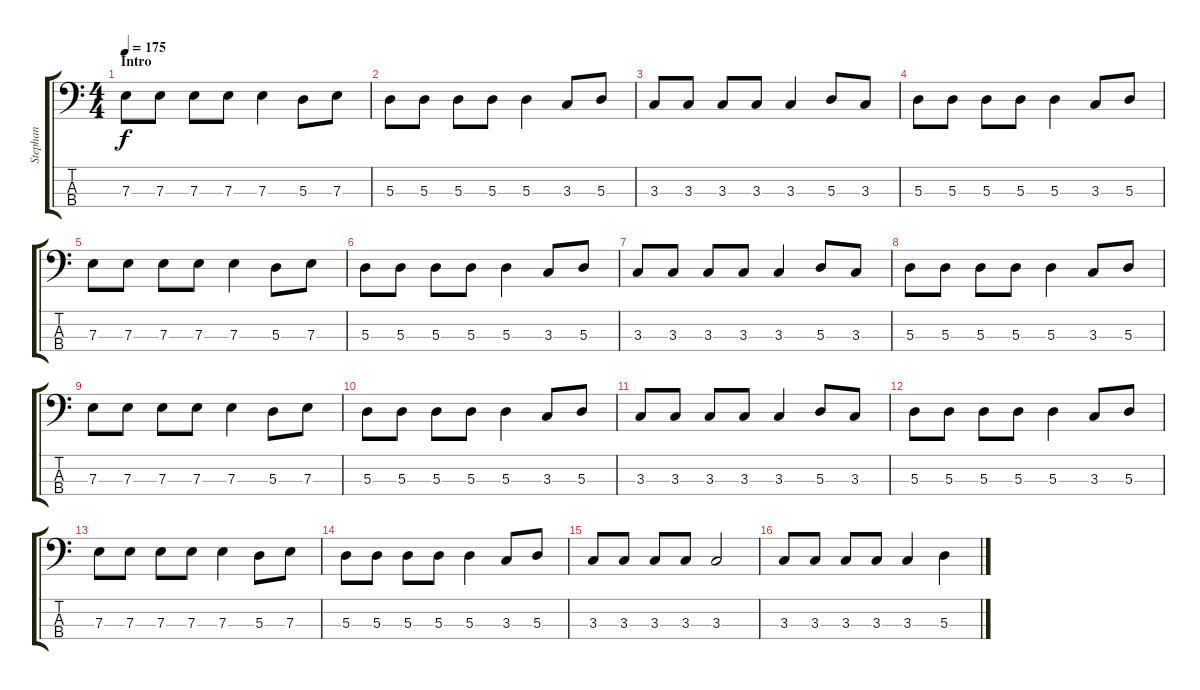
\track ("Stephan" "Stephan") {instrument electricbasspick}
\staff {score tabs}
\tuning (G2 D2 A1 E1) {hide}
\ts (4 4)
\section ("" "Intro")
\tempo 175
\clef f4
\ks c
7.3.8{dy f volume 14 instrument electricbasspick} 7.3.8 7.3.8 7.3.8 7.3.4 5.3.8 7.3.8 |
5.3.8 5.3.8 5.3.8 5.3.8 5.3.4 3.3.8 5.3.8 |
3.3.8 3.3.8 3.3.8 3.3.8 3.3.4 5.3.8 3.3.8 |
5.3.8 5.3.8 5.3.8 5.3.8 5.3.4 3.3.8 5.3.8 |
7.3.8 7.3.8 7.3.8 7.3.8 7.3.4 5.3.8 7.3.8 |
5.3.8 5.3.8 5.3.8 5.3.8 5.3.4 3.3.8 5.3.8 |
3.3.8 3.3.8 3.3.8 3.3.8 3.3.4 5.3.8 3.3.8 |
5.3.8 5.3.8 5.3.8 5.3.8 5.3.4 3.3.8 5.3.8 |
7.3.8 7.3.8 7.3.8 7.3.8 7.3.4 5.3.8 7.3.8 |
5.3.8 5.3.8 5.3.8 5.3.8 5.3.4 3.3.8 5.3.8 |
3.3.8 3.3.8 3.3.8 3.3.8 3.3.4 5.3.8 3.3.8 |
5.3.8 5.3.8 5.3.8 5.3.8 5.3.4 3.3.8 5.3.8 |
7.3.8 7.3.8 7.3.8 7.3.8 7.3.4 5.3.8 7.3.8 |
5.3.8 5.3.8 5.3.8 5.3.8 5.3.4 3.3.8 5.3.8 |
3.3.8 3.3.8 3.3.8 3.3.8 3.3.2 |
3.3.8 3.3.8 3.3.8 3.3.8 3.3.4 5.3.4
